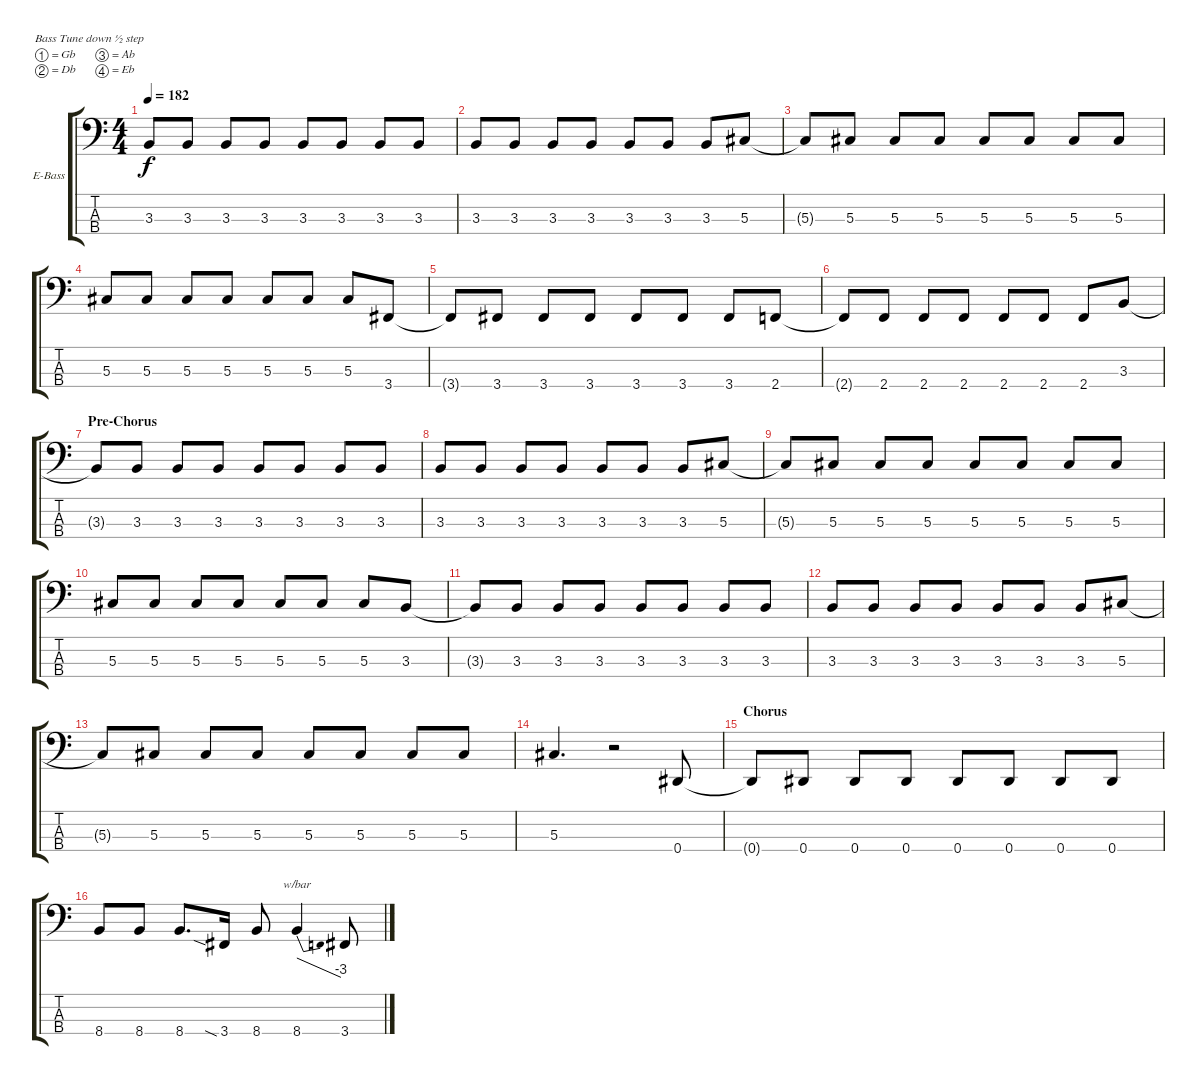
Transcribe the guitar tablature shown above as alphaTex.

\defaultSystemsLayout 4
\bracketExtendMode groupsimilarinstruments
\firstSystemTrackNameOrientation horizontal
\otherSystemsTrackNameOrientation horizontal
\track ("Electric Bass" "E-Bass") {instrument electricbassfinger}
\staff {score tabs}
\tuning (Gb2 Db2 Ab1 Eb1)
\ts (4 4)
\tempo 182
\clef f4
\ks c
3.3{t}.8{dy f} 3.3.8 3.3.8 3.3.8 3.3.8 3.3.8 3.3.8 3.3.8 |
3.3.8 3.3.8 3.3.8 3.3.8 3.3.8 3.3.8 3.3.8 5.3.8 |
5.3{t}.8 5.3.8 5.3.8 5.3.8 5.3.8 5.3.8 5.3.8 5.3.8 |
5.3.8 5.3.8 5.3.8 5.3.8 5.3.8 5.3.8 5.3.8 3.4.8 |
3.4{t}.8 3.4.8 3.4.8 3.4.8 3.4.8 3.4.8 3.4.8 2.4.8 |
2.4{t}.8 2.4.8 2.4.8 2.4.8 2.4.8 2.4.8 2.4.8 3.3.8 |
\section ("" "Pre-Chorus")
3.3{t}.8 3.3.8 3.3.8 3.3.8 3.3.8 3.3.8 3.3.8 3.3.8 |
3.3.8 3.3.8 3.3.8 3.3.8 3.3.8 3.3.8 3.3.8 5.3.8 |
5.3{t}.8 5.3.8 5.3.8 5.3.8 5.3.8 5.3.8 5.3.8 5.3.8 |
5.3.8 5.3.8 5.3.8 5.3.8 5.3.8 5.3.8 5.3.8 3.3.8 |
3.3{t}.8 3.3.8 3.3.8 3.3.8 3.3.8 3.3.8 3.3.8 3.3.8 |
3.3.8 3.3.8 3.3.8 3.3.8 3.3.8 3.3.8 3.3.8 5.3.8 |
5.3{t}.8 5.3.8 5.3.8 5.3.8 5.3.8 5.3.8 5.3.8 5.3.8 |
5.3.4{d} r.2 0.4.8 |
\section ("" "Chorus")
0.4{t}.8 0.4.8 0.4.8 0.4.8 0.4.8 0.4.8 0.4.8 0.4.8 |
8.4.8 8.4.8 8.4.8{d} 3.4{sia}.16 8.4.8 8.4.4{tbe (dive default 22.8 0 59.4 -12)} 3.4.8
